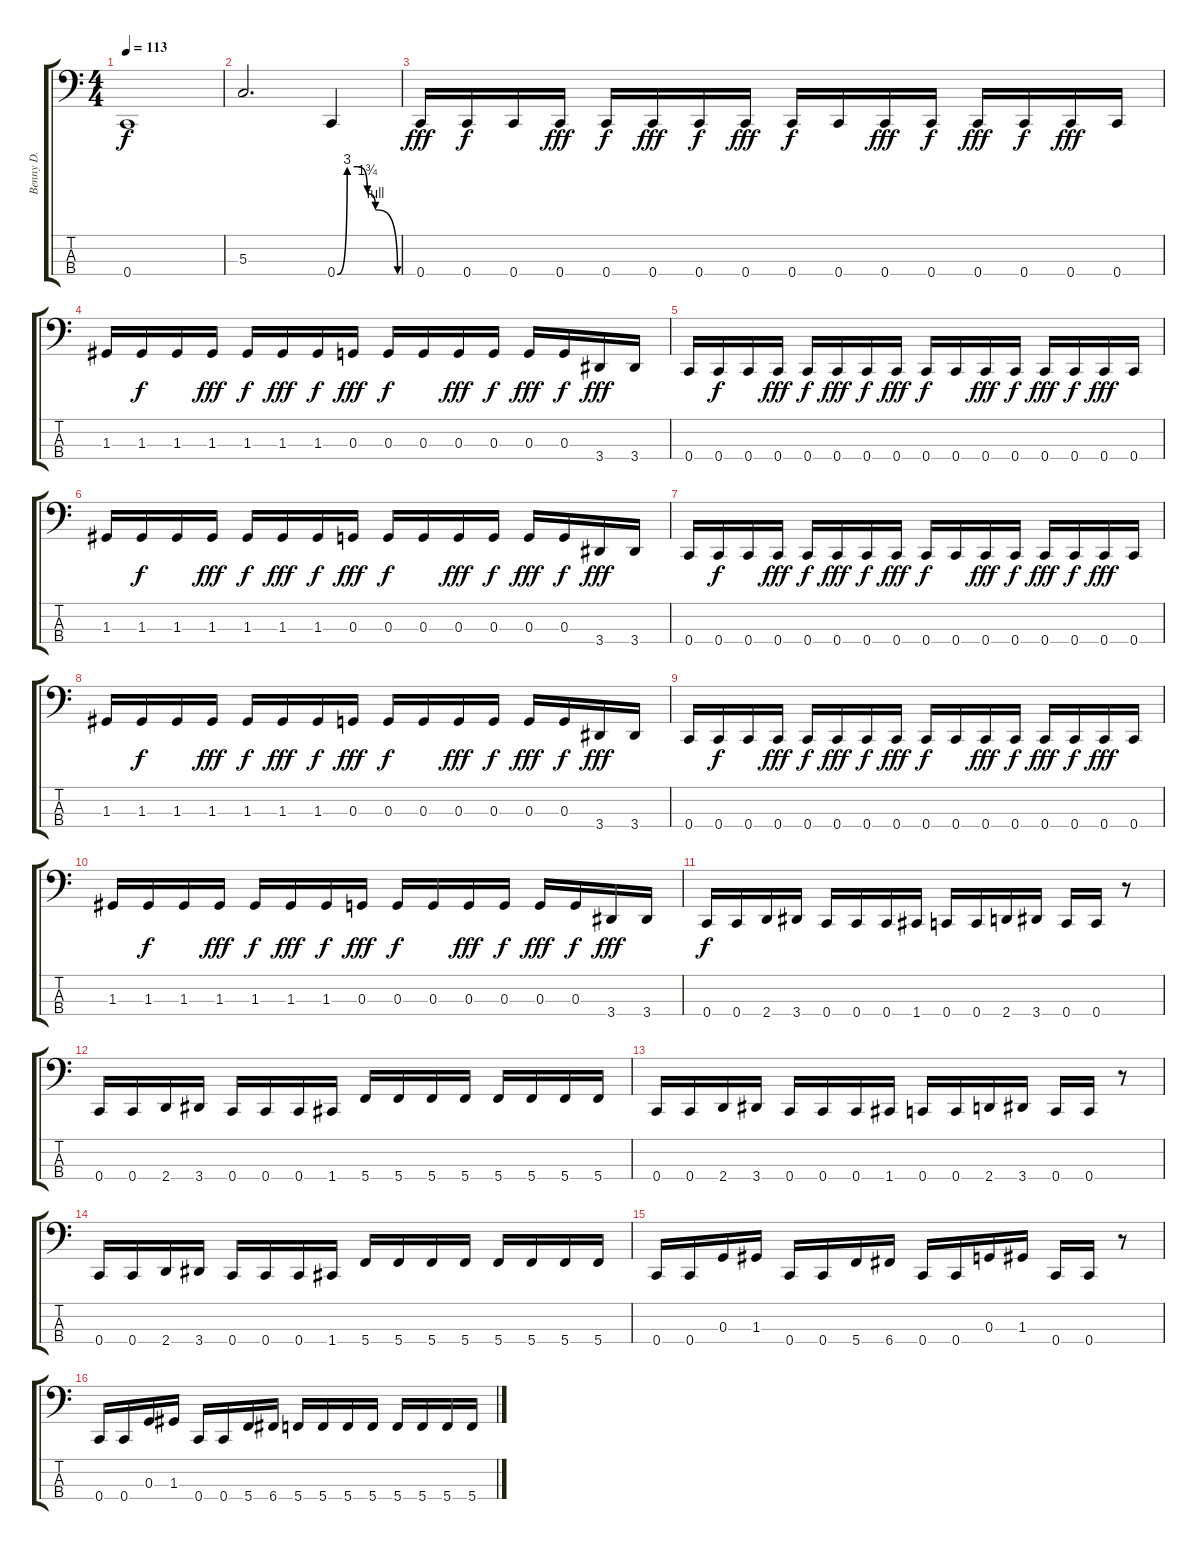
\track ("Benny D." "Benny D.") {instrument electricbasspick}
\staff {score tabs}
\tuning (F2 C2 G1 C1) {hide}
\ts (4 4)
\tempo 113
\clef f4
\ks c
0.4.1{dy f instrument electricbasspick} |
5.3.2{d} 0.4{be (custom 0 0 10 12 20 12 30 7 38 4 60 0)}.4 |
0.4.16{dy fff} 0.4.16{dy f} 0.4.16 0.4.16{dy fff} 0.4.16{dy f} 0.4.16{dy fff} 0.4.16{dy f} 0.4.16{dy fff} 0.4.16{dy f} 0.4.16 0.4.16{dy fff} 0.4.16{dy f} 0.4.16{dy fff} 0.4.16{dy f} 0.4.16{dy fff} 0.4.16 |
1.3.16 1.3.16{dy f} 1.3.16 1.3.16{dy fff} 1.3.16{dy f} 1.3.16{dy fff} 1.3.16{dy f} 0.3.16{dy fff} 0.3.16{dy f} 0.3.16 0.3.16{dy fff} 0.3.16{dy f} 0.3.16{dy fff} 0.3.16{dy f} 3.4.16{dy fff} 3.4.16 |
0.4.16 0.4.16{dy f} 0.4.16 0.4.16{dy fff} 0.4.16{dy f} 0.4.16{dy fff} 0.4.16{dy f} 0.4.16{dy fff} 0.4.16{dy f} 0.4.16 0.4.16{dy fff} 0.4.16{dy f} 0.4.16{dy fff} 0.4.16{dy f} 0.4.16{dy fff} 0.4.16 |
1.3.16 1.3.16{dy f} 1.3.16 1.3.16{dy fff} 1.3.16{dy f} 1.3.16{dy fff} 1.3.16{dy f} 0.3.16{dy fff} 0.3.16{dy f} 0.3.16 0.3.16{dy fff} 0.3.16{dy f} 0.3.16{dy fff} 0.3.16{dy f} 3.4.16{dy fff} 3.4.16 |
0.4.16 0.4.16{dy f} 0.4.16 0.4.16{dy fff} 0.4.16{dy f} 0.4.16{dy fff} 0.4.16{dy f} 0.4.16{dy fff} 0.4.16{dy f} 0.4.16 0.4.16{dy fff} 0.4.16{dy f} 0.4.16{dy fff} 0.4.16{dy f} 0.4.16{dy fff} 0.4.16 |
1.3.16 1.3.16{dy f} 1.3.16 1.3.16{dy fff} 1.3.16{dy f} 1.3.16{dy fff} 1.3.16{dy f} 0.3.16{dy fff} 0.3.16{dy f} 0.3.16 0.3.16{dy fff} 0.3.16{dy f} 0.3.16{dy fff} 0.3.16{dy f} 3.4.16{dy fff} 3.4.16 |
0.4.16 0.4.16{dy f} 0.4.16 0.4.16{dy fff} 0.4.16{dy f} 0.4.16{dy fff} 0.4.16{dy f} 0.4.16{dy fff} 0.4.16{dy f} 0.4.16 0.4.16{dy fff} 0.4.16{dy f} 0.4.16{dy fff} 0.4.16{dy f} 0.4.16{dy fff} 0.4.16 |
1.3.16 1.3.16{dy f} 1.3.16 1.3.16{dy fff} 1.3.16{dy f} 1.3.16{dy fff} 1.3.16{dy f} 0.3.16{dy fff} 0.3.16{dy f} 0.3.16 0.3.16{dy fff} 0.3.16{dy f} 0.3.16{dy fff} 0.3.16{dy f} 3.4.16{dy fff} 3.4.16 |
0.4.16{dy f} 0.4.16 2.4.16 3.4.16 0.4.16 0.4.16 0.4.16 1.4.16 0.4.16 0.4.16 2.4.16 3.4.16 0.4.16 0.4.16 r.8 |
0.4.16 0.4.16 2.4.16 3.4.16 0.4.16 0.4.16 0.4.16 1.4.16 5.4.16 5.4.16 5.4.16 5.4.16 5.4.16 5.4.16 5.4.16 5.4.16 |
0.4.16 0.4.16 2.4.16 3.4.16 0.4.16 0.4.16 0.4.16 1.4.16 0.4.16 0.4.16 2.4.16 3.4.16 0.4.16 0.4.16 r.8 |
0.4.16 0.4.16 2.4.16 3.4.16 0.4.16 0.4.16 0.4.16 1.4.16 5.4.16 5.4.16 5.4.16 5.4.16 5.4.16 5.4.16 5.4.16 5.4.16 |
0.4.16 0.4.16 0.3.16 1.3.16 0.4.16 0.4.16 5.4.16 6.4.16 0.4.16 0.4.16 0.3.16 1.3.16 0.4.16 0.4.16 r.8 |
0.4.16 0.4.16 0.3.16 1.3.16 0.4.16 0.4.16 5.4.16 6.4.16 5.4.16 5.4.16 5.4.16 5.4.16 5.4.16 5.4.16 5.4.16 5.4.16
